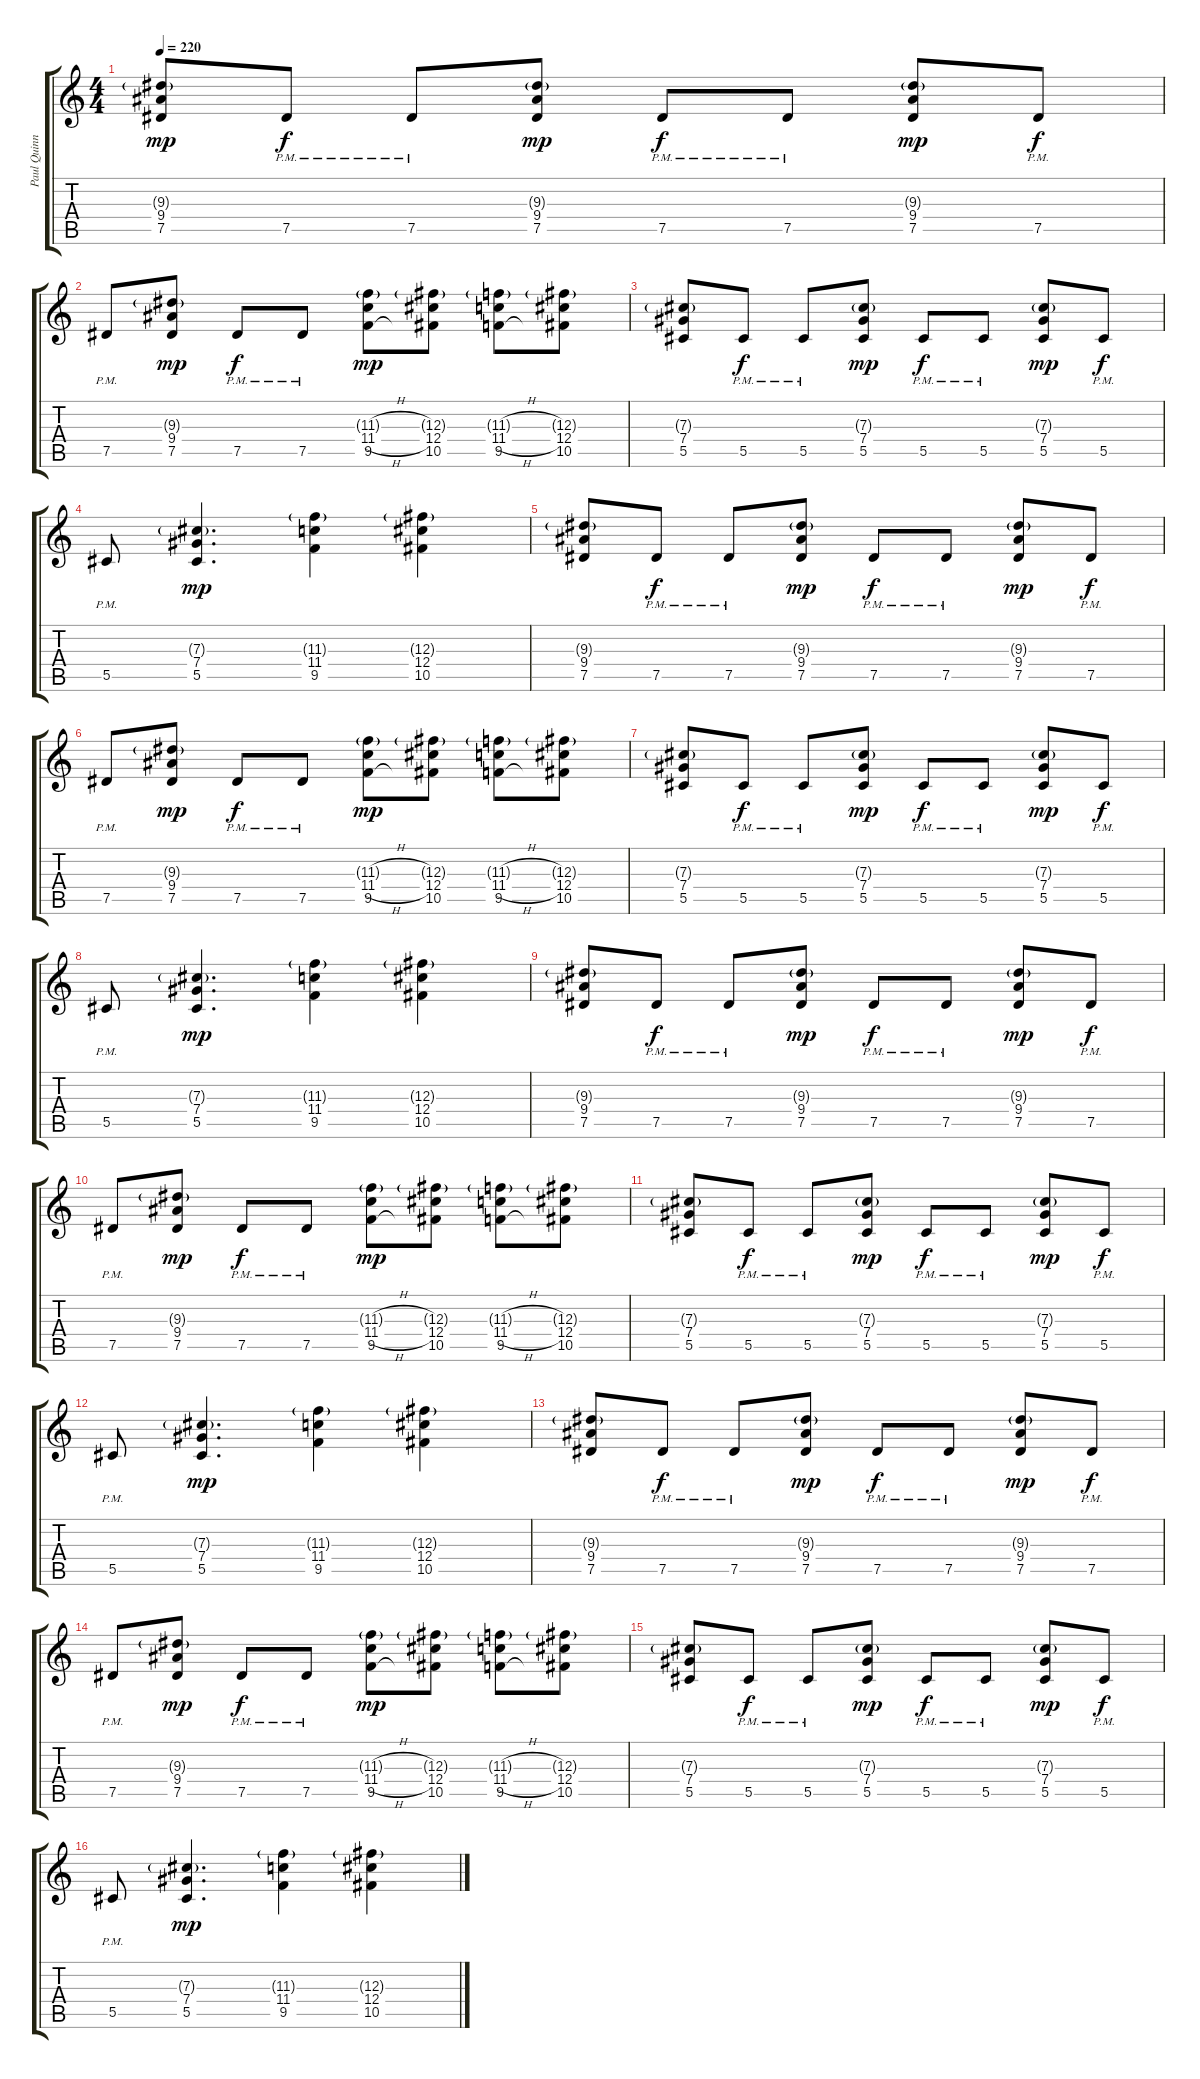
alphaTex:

\track ("Paul Quinn" "Paul Quinn") {instrument overdrivenguitar}
\staff {score tabs}
\tuning (Eb4 Bb3 Gb3 Db3 Ab2 Eb2) {hide}
\ts (4 4)
\tempo 220
\clef g2
\ks c
(9.3{g} 9.4 7.5).8{dy mp} 7.5{pm}.8{dy f} 7.5{pm}.8 (9.3{g} 9.4 7.5).8{dy mp} 7.5{pm}.8{dy f} 7.5{pm}.8 (9.3{g} 9.4 7.5).8{dy mp} 7.5{pm}.8{dy f} |
7.5{pm}.8 (9.3{g} 9.4 7.5).8{dy mp} 7.5{pm}.8{dy f} 7.5{pm}.8 (11.3{h g} 11.4{h} 9.5{h}).8{dy mp} (12.3{g} 12.4 10.5).8 (11.3{h g} 11.4{h} 9.5{h}).8 (12.3{g} 12.4 10.5).8 |
(7.3{g} 7.4 5.5).8 5.5{pm}.8{dy f} 5.5{pm}.8 (7.3{g} 7.4 5.5).8{dy mp} 5.5{pm}.8{dy f} 5.5{pm}.8 (7.3{g} 7.4 5.5).8{dy mp} 5.5{pm}.8{dy f} |
5.5{pm}.8 (7.3{g} 7.4 5.5).4{d dy mp} (11.3{g} 11.4 9.5).4 (12.3{g} 12.4 10.5).4 |
(9.3{g} 9.4 7.5).8 7.5{pm}.8{dy f} 7.5{pm}.8 (9.3{g} 9.4 7.5).8{dy mp} 7.5{pm}.8{dy f} 7.5{pm}.8 (9.3{g} 9.4 7.5).8{dy mp} 7.5{pm}.8{dy f} |
7.5{pm}.8 (9.3{g} 9.4 7.5).8{dy mp} 7.5{pm}.8{dy f} 7.5{pm}.8 (11.3{h g} 11.4{h} 9.5{h}).8{dy mp} (12.3{g} 12.4 10.5).8 (11.3{h g} 11.4{h} 9.5{h}).8 (12.3{g} 12.4 10.5).8 |
(7.3{g} 7.4 5.5).8 5.5{pm}.8{dy f} 5.5{pm}.8 (7.3{g} 7.4 5.5).8{dy mp} 5.5{pm}.8{dy f} 5.5{pm}.8 (7.3{g} 7.4 5.5).8{dy mp} 5.5{pm}.8{dy f} |
5.5{pm}.8 (7.3{g} 7.4 5.5).4{d dy mp} (11.3{g} 11.4 9.5).4 (12.3{g} 12.4 10.5).4 |
(9.3{g} 9.4 7.5).8 7.5{pm}.8{dy f} 7.5{pm}.8 (9.3{g} 9.4 7.5).8{dy mp} 7.5{pm}.8{dy f} 7.5{pm}.8 (9.3{g} 9.4 7.5).8{dy mp} 7.5{pm}.8{dy f} |
7.5{pm}.8 (9.3{g} 9.4 7.5).8{dy mp} 7.5{pm}.8{dy f} 7.5{pm}.8 (11.3{h g} 11.4{h} 9.5{h}).8{dy mp} (12.3{g} 12.4 10.5).8 (11.3{h g} 11.4{h} 9.5{h}).8 (12.3{g} 12.4 10.5).8 |
(7.3{g} 7.4 5.5).8 5.5{pm}.8{dy f} 5.5{pm}.8 (7.3{g} 7.4 5.5).8{dy mp} 5.5{pm}.8{dy f} 5.5{pm}.8 (7.3{g} 7.4 5.5).8{dy mp} 5.5{pm}.8{dy f} |
5.5{pm}.8 (7.3{g} 7.4 5.5).4{d dy mp} (11.3{g} 11.4 9.5).4 (12.3{g} 12.4 10.5).4 |
(9.3{g} 9.4 7.5).8 7.5{pm}.8{dy f} 7.5{pm}.8 (9.3{g} 9.4 7.5).8{dy mp} 7.5{pm}.8{dy f} 7.5{pm}.8 (9.3{g} 9.4 7.5).8{dy mp} 7.5{pm}.8{dy f} |
7.5{pm}.8 (9.3{g} 9.4 7.5).8{dy mp} 7.5{pm}.8{dy f} 7.5{pm}.8 (11.3{h g} 11.4{h} 9.5{h}).8{dy mp} (12.3{g} 12.4 10.5).8 (11.3{h g} 11.4{h} 9.5{h}).8 (12.3{g} 12.4 10.5).8 |
(7.3{g} 7.4 5.5).8 5.5{pm}.8{dy f} 5.5{pm}.8 (7.3{g} 7.4 5.5).8{dy mp} 5.5{pm}.8{dy f} 5.5{pm}.8 (7.3{g} 7.4 5.5).8{dy mp} 5.5{pm}.8{dy f} |
5.5{pm}.8 (7.3{g} 7.4 5.5).4{d dy mp} (11.3{g} 11.4 9.5).4 (12.3{g} 12.4 10.5).4
